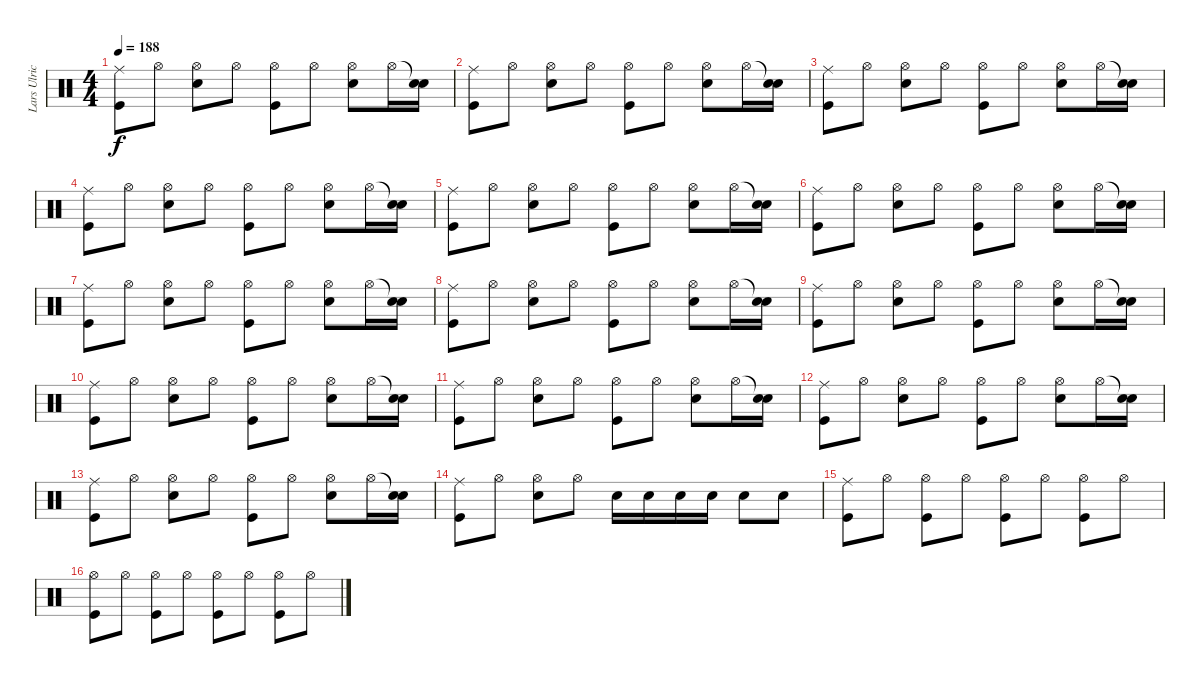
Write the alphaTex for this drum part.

\track ("Lars Ulrich" "Lars Ulric") {instrument percussion}
\staff {score}
\articulation defaults
\ts (4 4)
\tempo 188
\clef neutral
\ks c
("Ride (middle)" "Kick (hit)").8{dy f} "Hi-Hat (open)".8 ("Hi-Hat (open)" "Snare (hit) 2").8 "Hi-Hat (open)".8 ("Hi-Hat (open)" "Kick (hit)").8 "Hi-Hat (open)".8 ("Hi-Hat (open)" "Snare (hit) 2").8 "Hi-Hat (open)".16 ("Snare (hit)"{t} "Snare (hit) 2").16 |
("Ride (middle)" "Kick (hit)").8 "Hi-Hat (open)".8 ("Hi-Hat (open)" "Snare (hit) 2").8 "Hi-Hat (open)".8 ("Hi-Hat (open)" "Kick (hit)").8 "Hi-Hat (open)".8 ("Hi-Hat (open)" "Snare (hit) 2").8 "Hi-Hat (open)".16 ("Snare (hit)"{t} "Snare (hit) 2").16 |
("Ride (middle)" "Kick (hit)").8 "Hi-Hat (open)".8 ("Hi-Hat (open)" "Snare (hit) 2").8 "Hi-Hat (open)".8 ("Hi-Hat (open)" "Kick (hit)").8 "Hi-Hat (open)".8 ("Hi-Hat (open)" "Snare (hit) 2").8 "Hi-Hat (open)".16 ("Snare (hit)"{t} "Snare (hit) 2").16 |
("Ride (middle)" "Kick (hit)").8 "Hi-Hat (open)".8 ("Hi-Hat (open)" "Snare (hit) 2").8 "Hi-Hat (open)".8 ("Hi-Hat (open)" "Kick (hit)").8 "Hi-Hat (open)".8 ("Hi-Hat (open)" "Snare (hit) 2").8 "Hi-Hat (open)".16 ("Snare (hit)"{t} "Snare (hit) 2").16 |
("Ride (middle)" "Kick (hit)").8 "Hi-Hat (open)".8 ("Hi-Hat (open)" "Snare (hit) 2").8 "Hi-Hat (open)".8 ("Hi-Hat (open)" "Kick (hit)").8 "Hi-Hat (open)".8 ("Hi-Hat (open)" "Snare (hit) 2").8 "Hi-Hat (open)".16 ("Snare (hit)"{t} "Snare (hit) 2").16 |
("Ride (middle)" "Kick (hit)").8 "Hi-Hat (open)".8 ("Hi-Hat (open)" "Snare (hit) 2").8 "Hi-Hat (open)".8 ("Hi-Hat (open)" "Kick (hit)").8 "Hi-Hat (open)".8 ("Hi-Hat (open)" "Snare (hit) 2").8 "Hi-Hat (open)".16 ("Snare (hit)"{t} "Snare (hit) 2").16 |
("Ride (middle)" "Kick (hit)").8 "Hi-Hat (open)".8 ("Hi-Hat (open)" "Snare (hit) 2").8 "Hi-Hat (open)".8 ("Hi-Hat (open)" "Kick (hit)").8 "Hi-Hat (open)".8 ("Hi-Hat (open)" "Snare (hit) 2").8 "Hi-Hat (open)".16 ("Snare (hit)"{t} "Snare (hit) 2").16 |
("Ride (middle)" "Kick (hit)").8 "Hi-Hat (open)".8 ("Hi-Hat (open)" "Snare (hit) 2").8 "Hi-Hat (open)".8 ("Hi-Hat (open)" "Kick (hit)").8 "Hi-Hat (open)".8 ("Hi-Hat (open)" "Snare (hit) 2").8 "Hi-Hat (open)".16 ("Snare (hit)"{t} "Snare (hit) 2").16 |
("Ride (middle)" "Kick (hit)").8 "Hi-Hat (open)".8 ("Hi-Hat (open)" "Snare (hit) 2").8 "Hi-Hat (open)".8 ("Hi-Hat (open)" "Kick (hit)").8 "Hi-Hat (open)".8 ("Hi-Hat (open)" "Snare (hit) 2").8 "Hi-Hat (open)".16 ("Snare (hit)"{t} "Snare (hit) 2").16 |
("Ride (middle)" "Kick (hit)").8 "Hi-Hat (open)".8 ("Hi-Hat (open)" "Snare (hit) 2").8 "Hi-Hat (open)".8 ("Hi-Hat (open)" "Kick (hit)").8 "Hi-Hat (open)".8 ("Hi-Hat (open)" "Snare (hit) 2").8 "Hi-Hat (open)".16 ("Snare (hit)"{t} "Snare (hit) 2").16 |
("Ride (middle)" "Kick (hit)").8 "Hi-Hat (open)".8 ("Hi-Hat (open)" "Snare (hit) 2").8 "Hi-Hat (open)".8 ("Hi-Hat (open)" "Kick (hit)").8 "Hi-Hat (open)".8 ("Hi-Hat (open)" "Snare (hit) 2").8 "Hi-Hat (open)".16 ("Snare (hit)"{t} "Snare (hit) 2").16 |
("Ride (middle)" "Kick (hit)").8 "Hi-Hat (open)".8 ("Hi-Hat (open)" "Snare (hit) 2").8 "Hi-Hat (open)".8 ("Hi-Hat (open)" "Kick (hit)").8 "Hi-Hat (open)".8 ("Hi-Hat (open)" "Snare (hit) 2").8 "Hi-Hat (open)".16 ("Snare (hit)"{t} "Snare (hit) 2").16 |
("Ride (middle)" "Kick (hit)").8 "Hi-Hat (open)".8 ("Hi-Hat (open)" "Snare (hit) 2").8 "Hi-Hat (open)".8 ("Hi-Hat (open)" "Kick (hit)").8 "Hi-Hat (open)".8 ("Hi-Hat (open)" "Snare (hit) 2").8 "Hi-Hat (open)".16 ("Snare (hit)"{t} "Snare (hit) 2").16 |
("Ride (middle)" "Kick (hit)").8 "Hi-Hat (open)".8 ("Hi-Hat (open)" "Snare (hit) 2").8 "Hi-Hat (open)".8 "Snare (hit) 2".16 "Snare (hit) 2".16 "Snare (hit) 2".16 "Snare (hit) 2".16 "Snare (hit) 2".8 "Snare (hit) 2".8 |
("Ride (middle)" "Kick (hit)").8 "Hi-Hat (open)".8 ("Hi-Hat (open)" "Kick (hit)").8 "Hi-Hat (open)".8 ("Hi-Hat (open)" "Kick (hit)").8 "Hi-Hat (open)".8 ("Hi-Hat (open)" "Kick (hit)").8 "Hi-Hat (open)".8 |
("Hi-Hat (open)" "Kick (hit)").8 "Hi-Hat (open)".8 ("Hi-Hat (open)" "Kick (hit)").8 "Hi-Hat (open)".8 ("Hi-Hat (open)" "Kick (hit)").8 "Hi-Hat (open)".8 ("Hi-Hat (open)" "Kick (hit)").8 "Hi-Hat (open)".8
